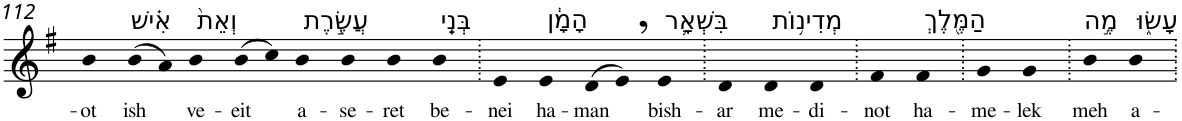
**kern	**text
*part1	*part1
*staff1	*staff1
*I"Piano	*
*I'Pno	*
!!LO:PB:g=z
*clefG2	*
*k[f#]	*
*G:	*
=112	=112
!	!LO:LY:b
4b	-ot
!LO:TX:a:t=אִ֗ישׁ	!
!	!LO:LY:b
(>8b	ish
8a)	.
!LO:TX:a:t=וְאֵת֙	!
!	!LO:LY:b
4b	ve-
!	!LO:LY:b
(>8b	-eit
8cc)	.
!LO:TX:a:t=עֲשֶׂ֣רֶת	!
!	!LO:LY:b
4b	a-
!	!LO:LY:b
4b	-se-
!	!LO:LY:b
4b	-ret
!LO:TX:a:t=בְּנֵֽי	!
!	!LO:LY:b
4b	be-
=113.	=113.
!	!LO:LY:b
4e	-nei
!LO:TX:a:t=הָמָ֔ן	!
!	!LO:LY:b
4e	ha-
!	!LO:LY:b
(>8d	-man
8e,)	.
!LO:TX:a:t=בִּשְׁאָ֛ר	!
!	!LO:LY:b
4e	bish-
=114.	=114.
!	!LO:LY:b
4d	-ar
!LO:TX:a:t=מְדִינ֥וֹת	!
!	!LO:LY:b
4d	me-
!	!LO:LY:b
4d	-di-
=115.	=115.
!	!LO:LY:b
4f#	-not
!LO:TX:a:t=הַמֶּ֖לֶךְ	!
!	!LO:LY:b
4f#	ha-
=116.	=116.
!	!LO:LY:b
4g	-me-
!	!LO:LY:b
4g	-lek
=117.	=117.
!LO:TX:a:t=מֶ֣ה	!
!	!LO:LY:b
4b	meh
!LO:TX:a:t=עָשׂ֑וּ	!
!	!LO:LY:b
4b	a-
=.	=.
*-	*-
